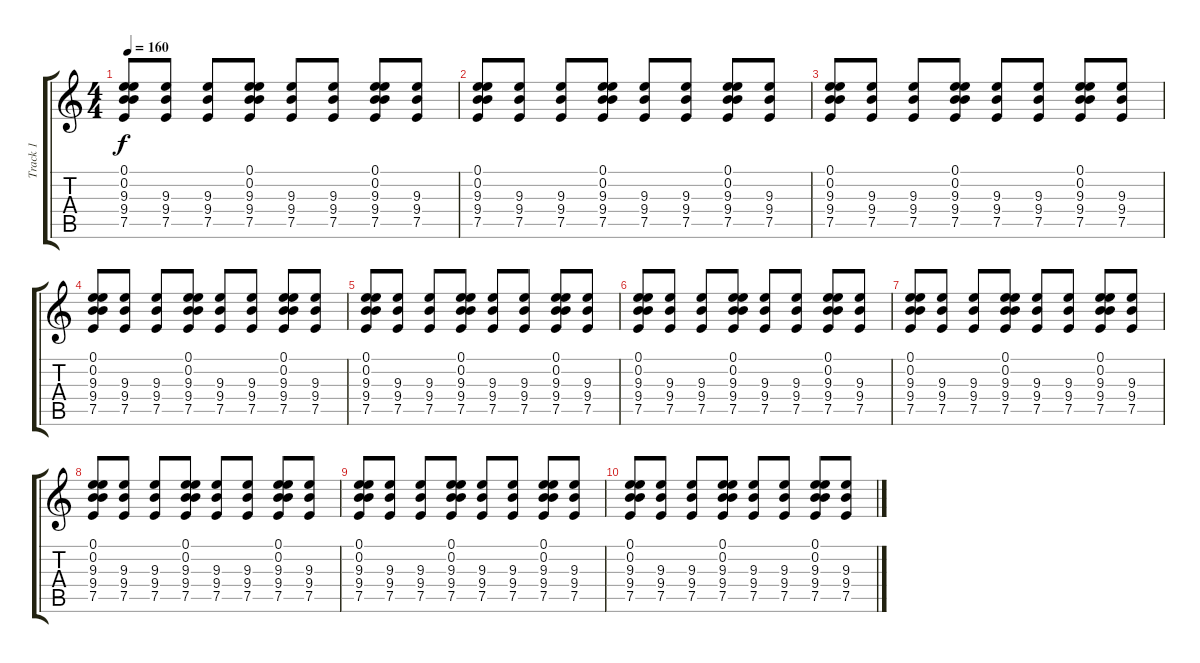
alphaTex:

\track ("Track 1" "Track 1") {instrument distortionguitar}
\staff {score tabs}
\tuning (E4 B3 G3 D3 A2 E2) {hide}
\ts (4 4)
\tempo 160
\clef g2
\ks c
(0.1 0.2 9.3 9.4 7.5).8{dy f} (9.3 9.4 7.5).8 (9.3 9.4 7.5).8 (0.1 0.2 9.3 9.4 7.5).8 (9.3 9.4 7.5).8 (9.3 9.4 7.5).8 (0.1 0.2 9.3 9.4 7.5).8 (9.3 9.4 7.5).8 |
(0.1 0.2 9.3 9.4 7.5).8 (9.3 9.4 7.5).8 (9.3 9.4 7.5).8 (0.1 0.2 9.3 9.4 7.5).8 (9.3 9.4 7.5).8 (9.3 9.4 7.5).8 (0.1 0.2 9.3 9.4 7.5).8 (9.3 9.4 7.5).8 |
(0.1 0.2 9.3 9.4 7.5).8 (9.3 9.4 7.5).8 (9.3 9.4 7.5).8 (0.1 0.2 9.3 9.4 7.5).8 (9.3 9.4 7.5).8 (9.3 9.4 7.5).8 (0.1 0.2 9.3 9.4 7.5).8 (9.3 9.4 7.5).8 |
(0.1 0.2 9.3 9.4 7.5).8 (9.3 9.4 7.5).8 (9.3 9.4 7.5).8 (0.1 0.2 9.3 9.4 7.5).8 (9.3 9.4 7.5).8 (9.3 9.4 7.5).8 (0.1 0.2 9.3 9.4 7.5).8 (9.3 9.4 7.5).8 |
(0.1 0.2 9.3 9.4 7.5).8 (9.3 9.4 7.5).8 (9.3 9.4 7.5).8 (0.1 0.2 9.3 9.4 7.5).8 (9.3 9.4 7.5).8 (9.3 9.4 7.5).8 (0.1 0.2 9.3 9.4 7.5).8 (9.3 9.4 7.5).8 |
(0.1 0.2 9.3 9.4 7.5).8 (9.3 9.4 7.5).8 (9.3 9.4 7.5).8 (0.1 0.2 9.3 9.4 7.5).8 (9.3 9.4 7.5).8 (9.3 9.4 7.5).8 (0.1 0.2 9.3 9.4 7.5).8 (9.3 9.4 7.5).8 |
(0.1 0.2 9.3 9.4 7.5).8 (9.3 9.4 7.5).8 (9.3 9.4 7.5).8 (0.1 0.2 9.3 9.4 7.5).8 (9.3 9.4 7.5).8 (9.3 9.4 7.5).8 (0.1 0.2 9.3 9.4 7.5).8 (9.3 9.4 7.5).8 |
(0.1 0.2 9.3 9.4 7.5).8 (9.3 9.4 7.5).8 (9.3 9.4 7.5).8 (0.1 0.2 9.3 9.4 7.5).8 (9.3 9.4 7.5).8 (9.3 9.4 7.5).8 (0.1 0.2 9.3 9.4 7.5).8 (9.3 9.4 7.5).8 |
(0.1 0.2 9.3 9.4 7.5).8 (9.3 9.4 7.5).8 (9.3 9.4 7.5).8 (0.1 0.2 9.3 9.4 7.5).8 (9.3 9.4 7.5).8 (9.3 9.4 7.5).8 (0.1 0.2 9.3 9.4 7.5).8 (9.3 9.4 7.5).8 |
(0.1 0.2 9.3 9.4 7.5).8 (9.3 9.4 7.5).8 (9.3 9.4 7.5).8 (0.1 0.2 9.3 9.4 7.5).8 (9.3 9.4 7.5).8 (9.3 9.4 7.5).8 (0.1 0.2 9.3 9.4 7.5).8 (9.3 9.4 7.5).8
